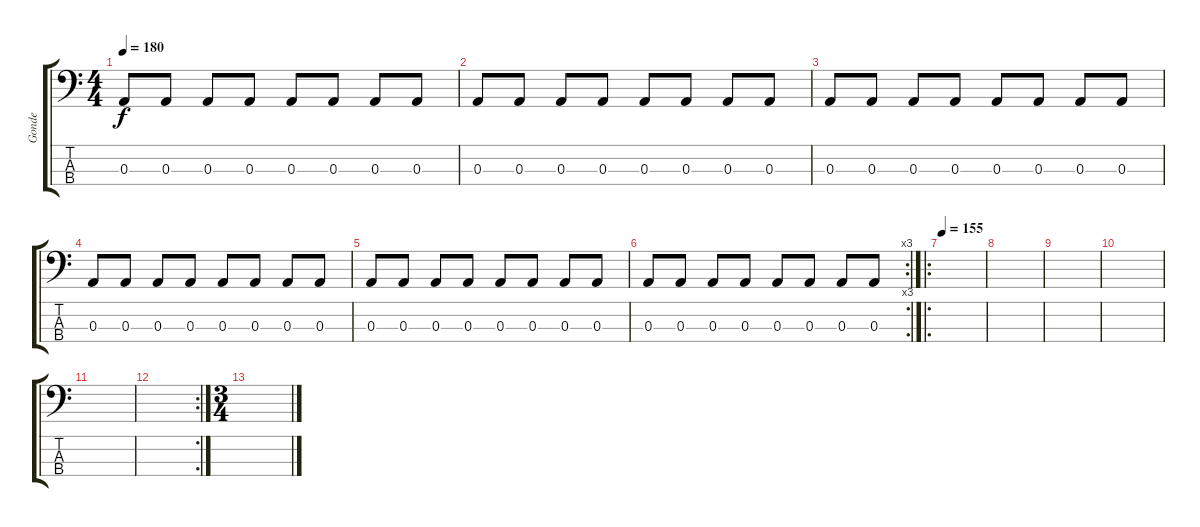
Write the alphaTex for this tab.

\track ("Gonde" "Gonde") {instrument electricbassfinger}
\staff {score tabs}
\tuning (G2 D2 A1 E1) {hide}
\ts (4 4)
\tempo 180
\clef f4
\ks c
0.3.8{dy f} 0.3.8 0.3.8 0.3.8 0.3.8 0.3.8 0.3.8 0.3.8 |
0.3.8 0.3.8 0.3.8 0.3.8 0.3.8 0.3.8 0.3.8 0.3.8 |
0.3.8 0.3.8 0.3.8 0.3.8 0.3.8 0.3.8 0.3.8 0.3.8 |
0.3.8 0.3.8 0.3.8 0.3.8 0.3.8 0.3.8 0.3.8 0.3.8 |
0.3.8 0.3.8 0.3.8 0.3.8 0.3.8 0.3.8 0.3.8 0.3.8 |
\rc 3
0.3.8 0.3.8 0.3.8 0.3.8 0.3.8 0.3.8 0.3.8 0.3.8 |
\ro
\tempo 155
|
|
|
|
|
\rc 2
|
\ts (3 4)
